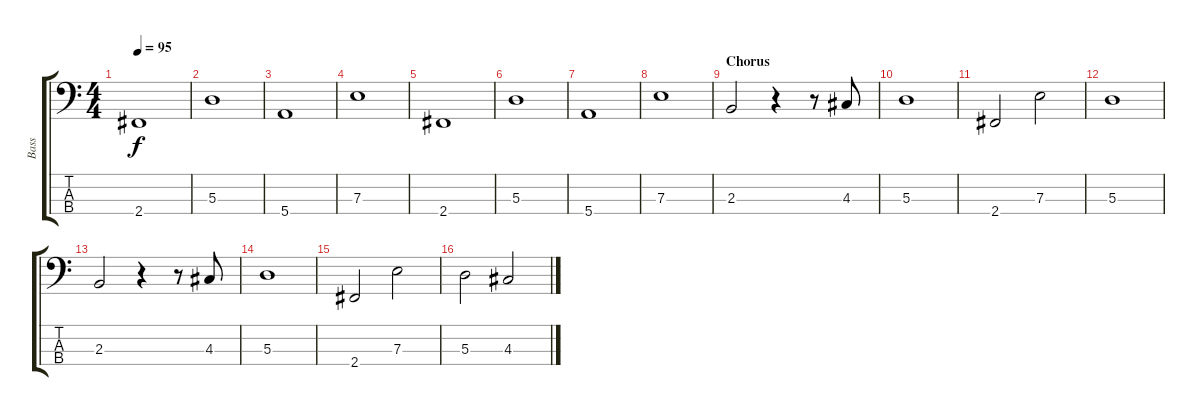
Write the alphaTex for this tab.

\track ("Bass" "Bass") {instrument electricbasspick}
\staff {score tabs}
\tuning (G2 D2 A1 E1) {hide}
\ts (4 4)
\tempo 95
\clef f4
\ks c
2.4.1{dy f} |
5.3.1 |
5.4.1 |
7.3.1 |
2.4.1 |
5.3.1 |
5.4.1 |
7.3.1 |
\section ("" "Chorus")
2.3.2 r.4 r.8 4.3.8 |
5.3.1 |
2.4.2 7.3.2 |
5.3.1 |
2.3.2 r.4 r.8 4.3.8 |
5.3.1 |
2.4.2 7.3.2 |
5.3.2 4.3.2
